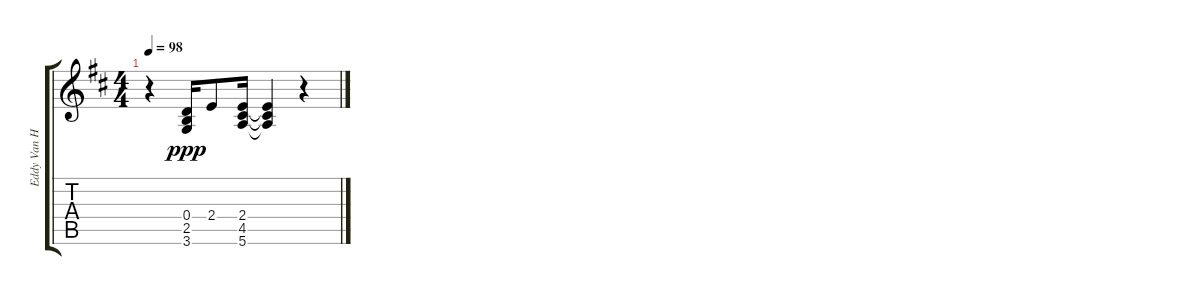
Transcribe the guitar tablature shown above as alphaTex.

\track ("Eddy Van Halen" "Eddy Van H") {instrument overdrivenguitar}
\staff {score tabs}
\tuning (E4 B3 G3 D3 A2 E2) {hide}
\ts (4 4)
\tempo 98
\clef g2
\ks bminor
r.4{dy ppp} (0.4 2.5 3.6).16 2.4.8 (2.4 4.5 5.6).16 (2.4{t} 4.5{t} 5.6{t}).4 r.4
